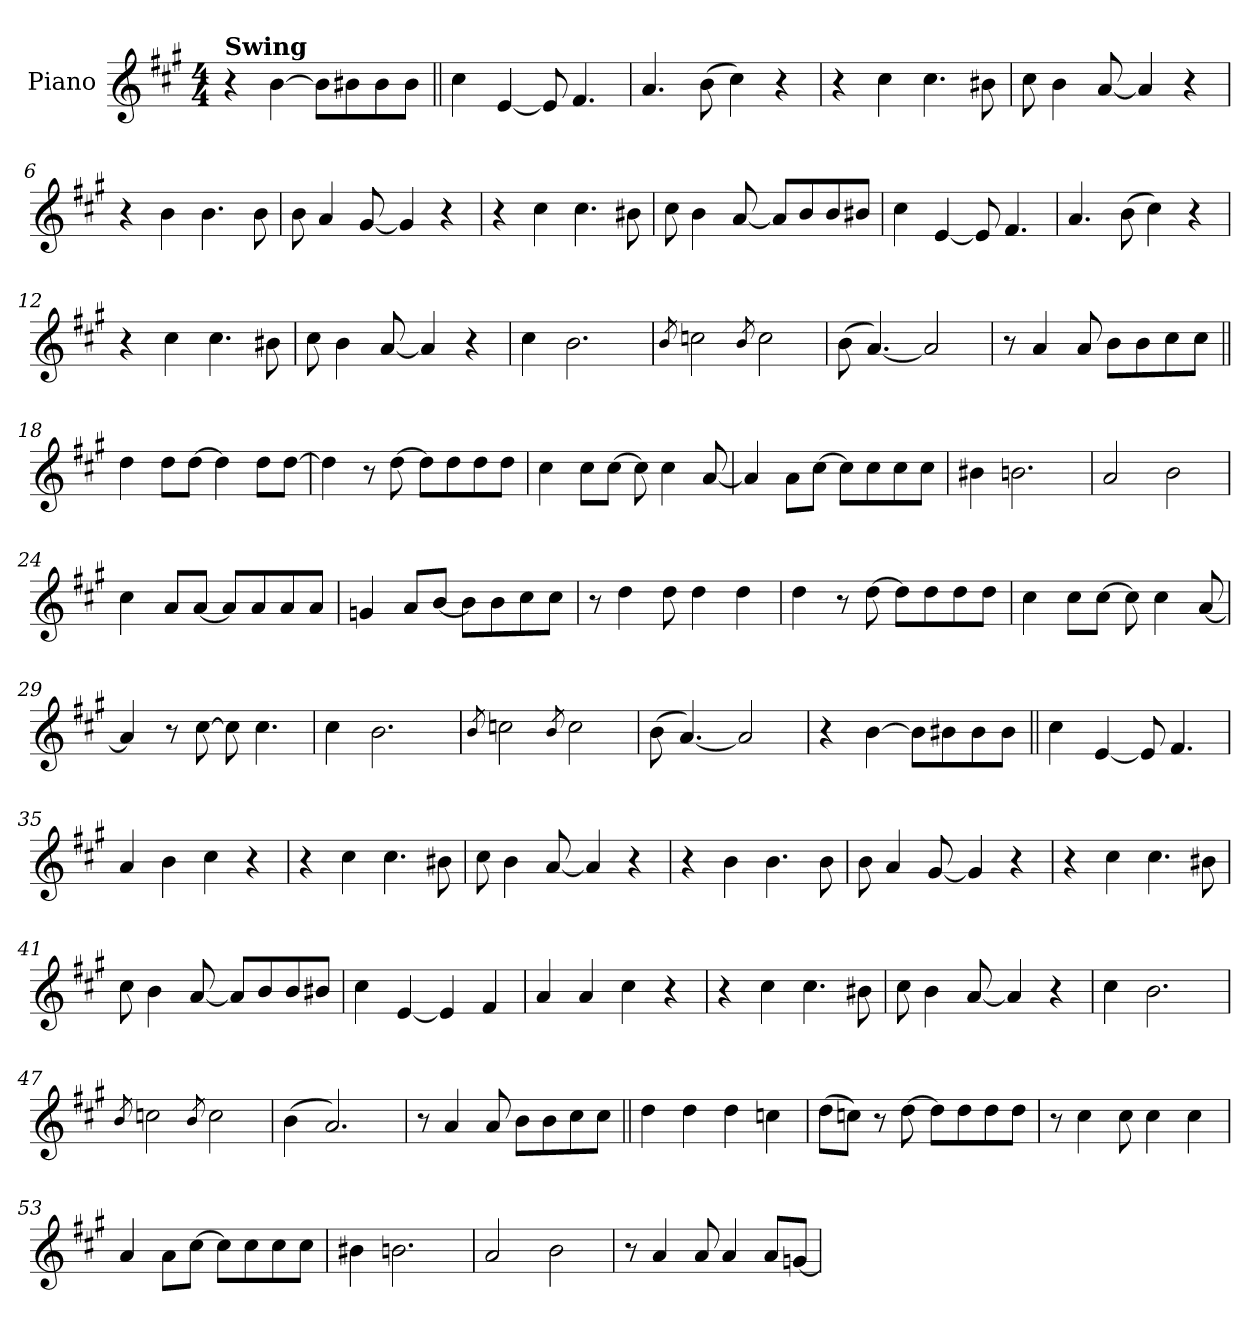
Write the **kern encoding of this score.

**kern
*part1
*staff1
*I"Piano
*I'Pno.
*clefG2
*k[f#c#g#]
*M4/4
*MM200
=1
!LO:TX:a:B:t=Swing
4r
[4b
8bL]
8b#X
8b#
8b#J
=2||
4cc#
[4e
8e]
4.f#
=3
4.a
(8b
4cc#)
4r
=4
4r
4cc#
4.cc#
8b#X
=5
8cc#
4b
[8a
4a]
4r
=6
4r
4b
4.b
8b
=7
8b
4a
[8g#
4g#]
4r
=8
4r
4cc#
4.cc#
8b#X
=9
8cc#
4b
[8a
8aL]
8b
8b
8b#XJ
=10
4cc#
[4e
8e]
4.f#
=11
4.a
(8b
4cc#)
4r
=12
4r
4cc#
4.cc#
8b#X
=13
8cc#
4b
[8a
4a]
4r
=14
4cc#
2.b
=15
8qb
2ccn
8qb
2cc
=16
(8b
[4.a)
2a]
=17
8r
4a
8a
8bL
8b
8cc#
8cc#J
=18||
4dd
8ddL
[8ddJ
4dd]
8ddL
[8ddJ
=19
4dd]
8r
[8dd
8ddL]
8dd
8dd
8ddJ
=20
4cc#
8cc#L
[8cc#J
8cc#]
4cc#
[8a
=21
4a]
8aL
[8cc#J
8cc#L]
8cc#
8cc#
8cc#J
=22
4b#X
2.bn
=23
2a
2b
=24
4cc#
8aL
[8aJ
8aL]
8a
8a
8aJ
=25
4gn
8aL
[8bJ
8bL]
8b
8cc#
8cc#J
=26
8r
4dd
8dd
4dd
4dd
=27
4dd
8r
[8dd
8ddL]
8dd
8dd
8ddJ
=28
4cc#
8cc#L
[8cc#J
8cc#]
4cc#
[8a
=29
4a]
8r
[8cc#
8cc#]
4.cc#
=30
4cc#
2.b
=31
8qb
2ccn
8qb
2cc
=32
(8b
[4.a)
2a]
=33
4r
[4b
8bL]
8b#X
8b#
8b#J
=34||
4cc#
[4e
8e]
4.f#
=35
4a
4b
4cc#
4r
=36
4r
4cc#
4.cc#
8b#X
=37
8cc#
4b
[8a
4a]
4r
=38
4r
4b
4.b
8b
=39
8b
4a
[8g#
4g#]
4r
=40
4r
4cc#
4.cc#
8b#X
=41
8cc#
4b
[8a
8aL]
8b
8b
8b#XJ
=42
4cc#
[4e
4e]
4f#
=43
4a
4a
4cc#
4r
=44
4r
4cc#
4.cc#
8b#X
=45
8cc#
4b
[8a
4a]
4r
=46
4cc#
2.b
=47
8qb
2ccn
8qb
2cc
=48
(4b
2.a)
=49
8r
4a
8a
8bL
8b
8cc#
8cc#J
=50||
4dd
4dd
4dd
4ccn
=51
(8ddL
8ccnJ)
8r
[8dd
8ddL]
8dd
8dd
8ddJ
=52
8r
4cc#
8cc#
4cc#
4cc#
=53
4a
8aL
[8cc#J
8cc#L]
8cc#
8cc#
8cc#J
=54
4b#X
2.bn
=55
2a
2b
=56
8r
4a
8a
4a
8aL
[8gnJ
=
*-
